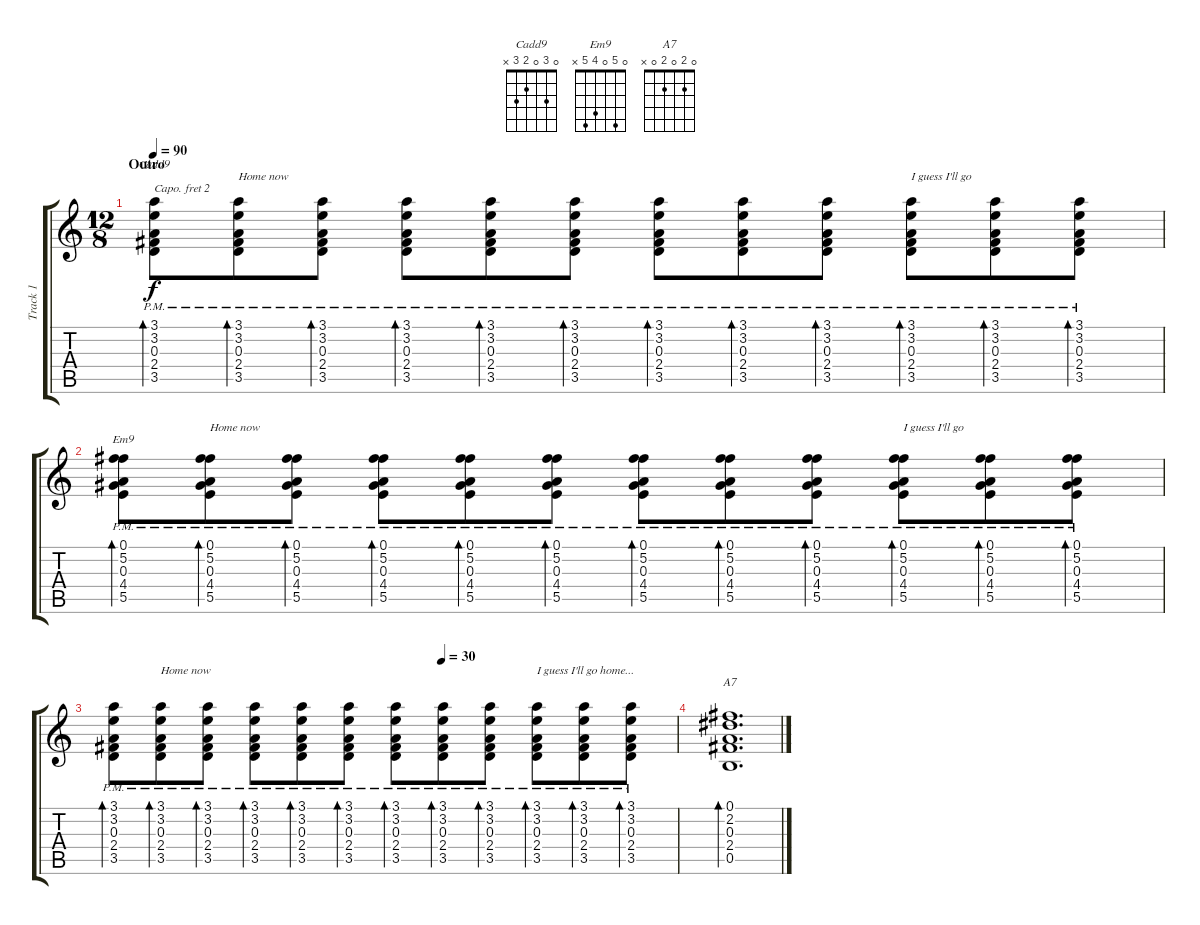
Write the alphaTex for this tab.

\track ("Track 1" "Track 1") {instrument acousticguitarsteel}
\staff {score tabs}
\capo 2
\tuning (E4 B3 G3 D3 A2 E2) {hide}
\chord ("Cadd9" 0 3 0 2 3 x)
\chord ("Em9" 0 5 0 4 5 x)
\chord ("A7" 0 2 0 2 0 x)
\ts (12 8)
\section ("" "Outro")
\tempo 90
\clef g2
\ks c
(3.1{pm} 3.2{pm} 0.3{pm} 2.4{pm} 3.5{pm}).8{bd 60 ch "Cadd9" dy f} (3.1{pm} 3.2{pm} 0.3{pm} 2.4{pm} 3.5{pm}).8{bd 60 txt "Home now"} (3.1{pm} 3.2{pm} 0.3{pm} 2.4{pm} 3.5{pm}).8{bd 60} (3.1{pm} 3.2{pm} 0.3{pm} 2.4{pm} 3.5{pm}).8{bd 60} (3.1{pm} 3.2{pm} 0.3{pm} 2.4{pm} 3.5{pm}).8{bd 60} (3.1{pm} 3.2{pm} 0.3{pm} 2.4{pm} 3.5{pm}).8{bd 60} (3.1{pm} 3.2{pm} 0.3{pm} 2.4{pm} 3.5{pm}).8{bd 60} (3.1{pm} 3.2{pm} 0.3{pm} 2.4{pm} 3.5{pm}).8{bd 60} (3.1{pm} 3.2{pm} 0.3{pm} 2.4{pm} 3.5{pm}).8{bd 60} (3.1{pm} 3.2{pm} 0.3{pm} 2.4{pm} 3.5{pm}).8{bd 60 txt "I guess I'll go"} (3.1{pm} 3.2{pm} 0.3{pm} 2.4{pm} 3.5{pm}).8{bd 60} (3.1{pm} 3.2{pm} 0.3{pm} 2.4{pm} 3.5{pm}).8{bd 60} |
(0.1{pm} 5.2{pm} 0.3{pm} 4.4{pm} 5.5{pm}).8{bd 60 ch "Em9"} (0.1{pm} 5.2{pm} 0.3{pm} 4.4{pm} 5.5{pm}).8{bd 60 txt "Home now"} (0.1{pm} 5.2{pm} 0.3{pm} 4.4{pm} 5.5{pm}).8{bd 60} (0.1{pm} 5.2{pm} 0.3{pm} 4.4{pm} 5.5{pm}).8{bd 60} (0.1{pm} 5.2{pm} 0.3{pm} 4.4{pm} 5.5{pm}).8{bd 60} (0.1{pm} 5.2{pm} 0.3{pm} 4.4{pm} 5.5{pm}).8{bd 60} (0.1{pm} 5.2{pm} 0.3{pm} 4.4{pm} 5.5{pm}).8{bd 60} (0.1{pm} 5.2{pm} 0.3{pm} 4.4{pm} 5.5{pm}).8{bd 60} (0.1{pm} 5.2{pm} 0.3{pm} 4.4{pm} 5.5{pm}).8{bd 60} (0.1{pm} 5.2{pm} 0.3{pm} 4.4{pm} 5.5{pm}).8{bd 60 txt "I guess I'll go"} (0.1{pm} 5.2{pm} 0.3{pm} 4.4{pm} 5.5{pm}).8{bd 60} (0.1{pm} 5.2{pm} 0.3{pm} 4.4{pm} 5.5{pm}).8{bd 60} |
\tempo (30 0.5833333333333334)
(3.1{pm} 3.2{pm} 0.3{pm} 2.4{pm} 3.5{pm}).8{bd 60} (3.1{pm} 3.2{pm} 0.3{pm} 2.4{pm} 3.5{pm}).8{bd 60 txt "Home now"} (3.1{pm} 3.2{pm} 0.3{pm} 2.4{pm} 3.5{pm}).8{bd 60} (3.1{pm} 3.2{pm} 0.3{pm} 2.4{pm} 3.5{pm}).8{bd 60} (3.1{pm} 3.2{pm} 0.3{pm} 2.4{pm} 3.5{pm}).8{bd 60} (3.1{pm} 3.2{pm} 0.3{pm} 2.4{pm} 3.5{pm}).8{bd 60} (3.1{pm} 3.2{pm} 0.3{pm} 2.4{pm} 3.5{pm}).8{bd 60} (3.1{pm} 3.2{pm} 0.3{pm} 2.4{pm} 3.5{pm}).8{bd 60} (3.1{pm} 3.2{pm} 0.3{pm} 2.4{pm} 3.5{pm}).8{bd 60} (3.1{pm} 3.2{pm} 0.3{pm} 2.4{pm} 3.5{pm}).8{bd 60 txt "I guess I'll go home..."} (3.1{pm} 3.2{pm} 0.3{pm} 2.4{pm} 3.5{pm}).8{bd 60} (3.1{pm} 3.2{pm} 0.3{pm} 2.4{pm} 3.5{pm}).8{bd 60} |
(0.1 2.2 0.3 2.4 0.5).1{d bd 60 ch "A7"}
